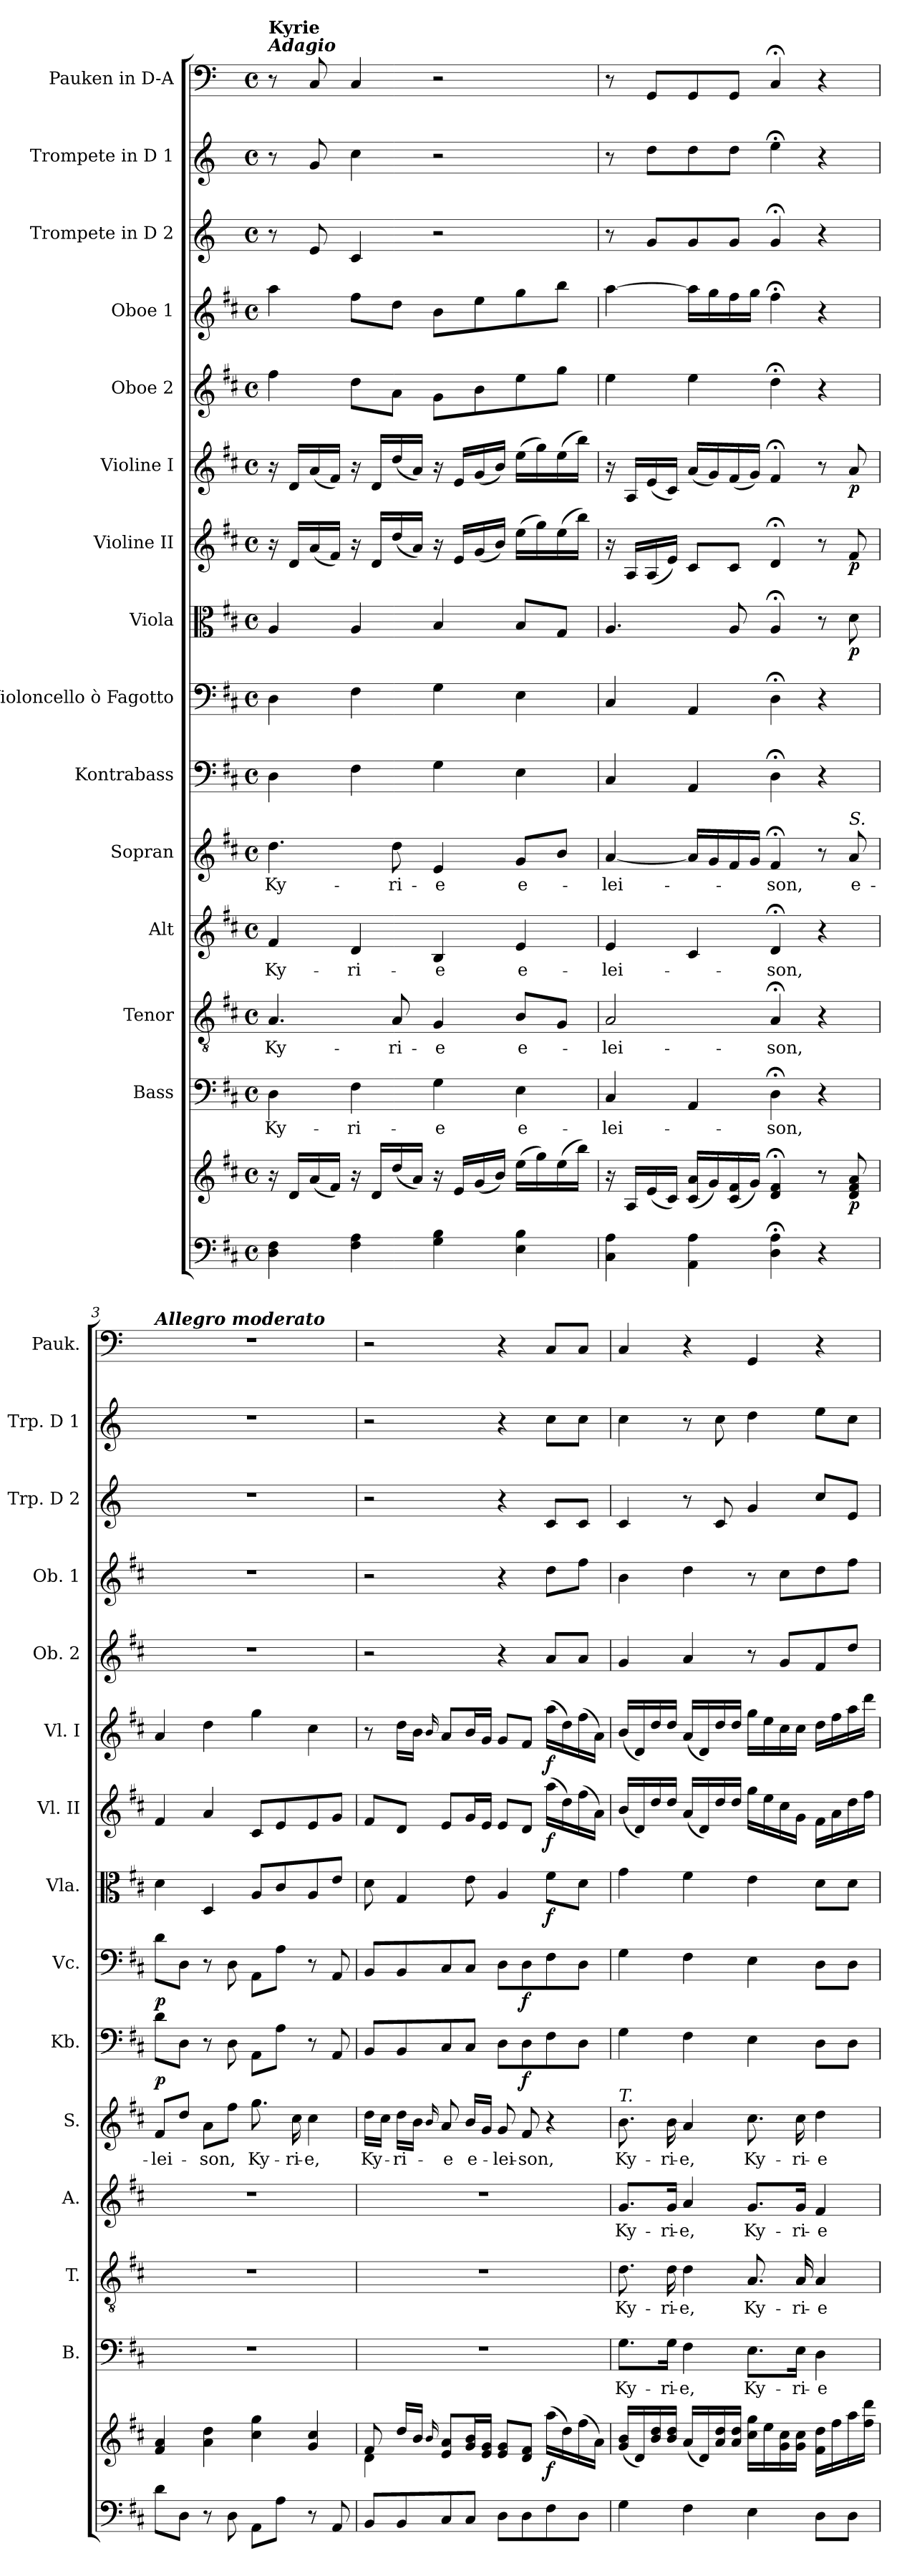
**kern	**kern	**dynam	**kern	**text	**kern	**text	**kern	**text	**kern	**text	**kern	**dynam	**kern	**dynam	**kern	**dynam	**kern	**dynam	**kern	**dynam	**kern	**kern	**kern	**kern	**kern
*part15	*part15	*part15	*part14	*part14	*part13	*part13	*part12	*part12	*part11	*part11	*part10	*part10	*part9	*part9	*part8	*part8	*part7	*part7	*part6	*part6	*part5	*part4	*part3	*part2	*part1
*staff16	*staff15	*staff15/16	*staff14	*staff14	*staff13	*staff13	*staff12	*staff12	*staff11	*staff11	*staff10	*staff10	*staff9	*staff9	*staff8	*staff8	*staff7	*staff7	*staff6	*staff6	*staff5	*staff4	*staff3	*staff2	*staff1
*	*	*	*I"Bass	*	*I"Tenor	*	*I"Alt	*	*I"Sopran	*	*I"Kontrabass	*	*I"Violoncello ò Fagotto	*	*I"Viola	*	*I"Violine II	*	*I"Violine I	*	*I"Oboe 2	*I"Oboe 1	*I"Trompete in D 2	*I"Trompete in D 1	*I"Pauken in D-A
*	*	*	*I'B.	*	*I'T.	*	*I'A.	*	*I'S.	*	*I'Kb.	*	*I'Vc.	*	*I'Vla.	*	*I'Vl. II	*	*I'Vl. I	*	*I'Ob. 2	*I'Ob. 1	*I'Trp. D 2	*I'Trp. D 1	*I'Pauk.
*clefF4	*clefG2	*	*clefF4	*	*clefGv2	*	*clefG2	*	*clefG2	*	*clefF4	*	*clefF4	*	*clefC3	*	*clefG2	*	*clefG2	*	*clefG2	*clefG2	*clefG2	*clefG2	*clefF4
*	*	*	*	*	*	*	*	*	*	*	*ITrd7c12	*	*	*	*	*	*	*	*	*	*	*	*ITrd-1c-2	*ITrd-1c-2	*ITrd-1c-2
*k[f#c#]	*k[f#c#]	*	*k[f#c#]	*	*k[f#c#]	*	*k[f#c#]	*	*k[f#c#]	*	*k[f#c#]	*	*k[f#c#]	*	*k[f#c#]	*	*k[f#c#]	*	*k[f#c#]	*	*k[f#c#]	*k[f#c#]	*k[f#c#]	*k[f#c#]	*k[f#c#]
*D:	*D:	*	*D:	*	*D:	*	*D:	*	*D:	*	*D:	*	*D:	*	*D:	*	*D:	*	*D:	*	*D:	*D:	*D:	*D:	*D:
*M4/4	*M4/4	*	*M4/4	*	*M4/4	*	*M4/4	*	*M4/4	*	*M4/4	*	*M4/4	*	*M4/4	*	*M4/4	*	*M4/4	*	*M4/4	*M4/4	*M4/4	*M4/4	*M4/4
*met(c)	*met(c)	*	*met(c)	*	*met(c)	*	*met(c)	*	*met(c)	*	*met(c)	*	*met(c)	*	*met(c)	*	*met(c)	*	*met(c)	*	*met(c)	*met(c)	*met(c)	*met(c)	*met(c)
=1	=1	=1	=1	=1	=1	=1	=1	=1	=1	=1	=1	=1	=1	=1	=1	=1	=1	=1	=1	=1	=1	=1	=1	=1	=1
!	!	!	!	!	!	!	!	!	!	!	!	!	!	!	!	!	!	!	!	!	!	!	!	!	!LO:TX:a:Bi:t=Adagio
!	!	!	!	!	!	!	!	!	!	!	!	!	!	!	!	!	!	!	!	!	!	!	!	!	!LO:TX:a:B:t=Kyrie
!	!	!	!	!LO:LY:b	!	!LO:LY:b	!	!LO:LY:b	!	!LO:LY:b	!	!	!	!	!	!	!	!	!	!	!	!	!	!	!
4D\ 4F#\	16r	.	4D\	Ky-	4.A/	Ky-	4f#/	Ky-	4.dd\	Ky-	4DD\	.	4D\	.	4A/	.	16r	.	16r	.	4ff#\	4aa\	8r	8r	8r
.	16d/LL	.	.	.	.	.	.	.	.	.	.	.	.	.	.	.	16d/LL	.	16d/LL	.	.	.	.	.	.
.	(<16a/	.	.	.	.	.	.	.	.	.	.	.	.	.	.	.	(<16a/	.	(<16a/	.	.	.	8f#/	8a/	8D/
.	16f#/JJ)	.	.	.	.	.	.	.	.	.	.	.	.	.	.	.	16f#/JJ)	.	16f#/JJ)	.	.	.	.	.	.
!	!	!	!	!LO:LY:b	!	!	!	!LO:LY:b	!	!	!	!	!	!	!	!	!	!	!	!	!	!	!	!	!
4F#\ 4A\	16r	.	4F#\	-ri-	.	.	4d/	-ri-	.	.	4FF#\	.	4F#\	.	4A/	.	16r	.	16r	.	8dd\L	8ff#\L	4d/	4dd\	4D/
.	16d/LL	.	.	.	.	.	.	.	.	.	.	.	.	.	.	.	16d/LL	.	16d/LL	.	.	.	.	.	.
!	!	!	!	!	!	!LO:LY:b	!	!	!	!LO:LY:b	!	!	!	!	!	!	!	!	!	!	!	!	!	!	!
.	(<16dd/	.	.	.	8A/	-ri-	.	.	8dd\	-ri-	.	.	.	.	.	.	(<16dd/	.	(<16dd/	.	8a\J	8dd\J	.	.	.
.	16a/JJ)	.	.	.	.	.	.	.	.	.	.	.	.	.	.	.	16a/JJ)	.	16a/JJ)	.	.	.	.	.	.
!	!	!	!	!LO:LY:b	!	!LO:LY:b	!	!LO:LY:b	!	!LO:LY:b	!	!	!	!	!	!	!	!	!	!	!	!	!	!	!
4G\ 4B\	16r	.	4G\	-e	4G/	-e	4B/	-e	4e/	-e	4GG\	.	4G\	.	4B/	.	16r	.	16r	.	8g\L	8b\L	2r	2r	2r
.	16e/LL	.	.	.	.	.	.	.	.	.	.	.	.	.	.	.	16e/LL	.	16e/LL	.	.	.	.	.	.
.	(<16g/	.	.	.	.	.	.	.	.	.	.	.	.	.	.	.	(<16g/	.	(<16g/	.	8b\	8ee\	.	.	.
.	16b/JJ)	.	.	.	.	.	.	.	.	.	.	.	.	.	.	.	16b/JJ)	.	16b/JJ)	.	.	.	.	.	.
!	!	!	!	!LO:LY:b	!	!LO:LY:b	!	!LO:LY:b	!	!LO:LY:b	!	!	!	!	!	!	!	!	!	!	!	!	!	!	!
4E\ 4B\	(>16ee\LL	.	4E\	e-	8B/L	e-	4e/	e-	8g/L	e-	4EE\	.	4E\	.	8B/L	.	(>16ee\LL	.	(>16ee\LL	.	8ee\	8gg\	.	.	.
.	16gg\)	.	.	.	.	.	.	.	.	.	.	.	.	.	.	.	16gg\)	.	16gg\)	.	.	.	.	.	.
.	(>16ee\	.	.	.	8G/J	.	.	.	8b/J	.	.	.	.	.	8G/J	.	(>16ee\	.	(>16ee\	.	8gg\J	8bb\J	.	.	.
.	16bb\JJ)	.	.	.	.	.	.	.	.	.	.	.	.	.	.	.	16bb\JJ)	.	16bb\JJ)	.	.	.	.	.	.
=2	=2	=2	=2	=2	=2	=2	=2	=2	=2	=2	=2	=2	=2	=2	=2	=2	=2	=2	=2	=2	=2	=2	=2	=2	=2
!	!	!	!	!LO:LY:b	!	!LO:LY:b	!	!LO:LY:b	!	!LO:LY:b	!	!	!	!	!	!	!	!	!	!	!	!	!	!	!
4C#\ 4A\	16r	.	4C#/	-lei-	2A/	-lei-	4e/	-lei-	[4a/	-lei-	4CC#/	.	4C#/	.	4.A/	.	16r	.	16r	.	4ee\	[4aa\	8r	8r	8r
.	16A/LL	.	.	.	.	.	.	.	.	.	.	.	.	.	.	.	16A/LL	.	16A/LL	.	.	.	.	.	.
.	(<16e/	.	.	.	.	.	.	.	.	.	.	.	.	.	.	.	(<16A/	.	(<16e/	.	.	.	8a/L	8ee\L	8AA/L
.	16c#/JJ)	.	.	.	.	.	.	.	.	.	.	.	.	.	.	.	16e/JJ)	.	16c#/JJ)	.	.	.	.	.	.
4AA\ 4A\	(<16c#/ 16a/LL	.	4AA/	.	.	.	4c#/	.	16a/LL]	.	4AAA/	.	4AA/	.	.	.	8c#/L	.	(<16a/LL	.	4ee\	16aa\LL]	8a/	8ee\	8AA/
.	16g/)	.	.	.	.	.	.	.	16g/	.	.	.	.	.	.	.	.	.	16g/)	.	.	16gg\	.	.	.
.	(<16c#/ 16f#/	.	.	.	.	.	.	.	16f#/	.	.	.	.	.	8A/	.	8c#/J	.	(<16f#/	.	.	16ff#\	8a/J	8ee\J	8AA/J
.	16g/JJ)	.	.	.	.	.	.	.	16g/JJ	.	.	.	.	.	.	.	.	.	16g/JJ)	.	.	16gg\JJ	.	.	.
!	!	!	!	!LO:LY:b	!	!LO:LY:b	!	!LO:LY:b	!	!LO:LY:b	!	!	!	!	!	!	!	!	!	!	!	!	!	!	!
4D\;< 4A\;<	4d/;< 4f#/;<	.	4D;<\	-son,	4A;</	-son,	4d;</	-son,	4f#;</	-son,	4DD;<\	.	4D;<\	.	4A;</	.	4d;</	.	4f#;</	.	4dd;<\	4ff#;<\	4a;</	4ff#;<\	4D;</
4r	8r	.	4r	.	4r	.	4r	.	8r	.	4r	.	4r	.	8r	.	8r	.	8r	.	4r	4r	4r	4r	4r
!	!	!	!	!	!	!	!	!	!LO:TX:a:i:t=S.	!	!	!	!	!	!	!	!	!	!	!	!	!	!	!	!
!	!	!LO:DY:b	!	!	!	!	!	!	!	!LO:LY:b	!	!	!	!	!	!LO:DY:b	!	!LO:DY:b	!	!LO:DY:b	!	!	!	!	!
.	8d/ 8f#/ 8a/	p	.	.	.	.	.	.	8a/	e-	.	.	.	.	8d\	p	8f#/	p	8a/	p	.	.	.	.	.
=3	=3	=3	=3	=3	=3	=3	=3	=3	=3	=3	=3	=3	=3	=3	=3	=3	=3	=3	=3	=3	=3	=3	=3	=3	=3
!	!	!	!	!	!	!	!	!	!	!	!	!	!	!	!	!	!	!	!	!	!	!	!	!	!LO:TX:a:Bi:t=Allegro moderato
!	!	!	!	!	!	!	!	!	!	!LO:LY:b	!	!LO:DY:b	!	!LO:DY:b	!	!	!	!	!	!	!	!	!	!	!
8d\L	4f#/ 4a/	.	1r	.	1r	.	1r	.	8f#/L	-lei-	8D\L	p	8d\L	p	4d\	.	4f#/	.	4a/	.	1r	1r	1r	1r	1r
8D\J	.	.	.	.	.	.	.	.	8dd/J	.	8DD\J	.	8D\J	.	.	.	.	.	.	.	.	.	.	.	.
!	!	!	!	!	!	!	!	!	!	!LO:LY:b	!	!	!	!	!	!	!	!	!	!	!	!	!	!	!
8r	4a\ 4dd\	.	.	.	.	.	.	.	8a\L	-son,	8r	.	8r	.	4D/	.	4a/	.	4dd\	.	.	.	.	.	.
8D\	.	.	.	.	.	.	.	.	8ff#\J	.	8DD\	.	8D\	.	.	.	.	.	.	.	.	.	.	.	.
!	!	!	!	!	!	!	!	!	!	!LO:LY:b	!	!	!	!	!	!	!	!	!	!	!	!	!	!	!
8AA\L	4cc#\ 4gg\	.	.	.	.	.	.	.	8.gg\	Ky-	8AAA\L	.	8AA\L	.	8A/L	.	8c#/L	.	4gg\	.	.	.	.	.	.
8A\J	.	.	.	.	.	.	.	.	.	.	8AA\J	.	8A\J	.	8c#/	.	8e/	.	.	.	.	.	.	.	.
!	!	!	!	!	!	!	!	!	!	!LO:LY:b	!	!	!	!	!	!	!	!	!	!	!	!	!	!	!
.	.	.	.	.	.	.	.	.	16cc#\	-ri-	.	.	.	.	.	.	.	.	.	.	.	.	.	.	.
!	!	!	!	!	!	!	!	!	!	!LO:LY:b	!	!	!	!	!	!	!	!	!	!	!	!	!	!	!
8r	4g/ 4cc#/	.	.	.	.	.	.	.	4cc#\	-e,	8r	.	8r	.	8A/	.	8e/	.	4cc#\	.	.	.	.	.	.
8AA/	.	.	.	.	.	.	.	.	.	.	8AAA/	.	8AA/	.	8e/J	.	8g/J	.	.	.	.	.	.	.	.
!!LO:PB:g=z
=4	=4	=4	=4	=4	=4	=4	=4	=4	=4	=4	=4	=4	=4	=4	=4	=4	=4	=4	=4	=4	=4	=4	=4	=4	=4
*	*^	*	*	*	*	*	*	*	*	*	*	*	*	*	*	*	*	*	*	*	*	*	*	*	*
!	!	!	!	!	!	!	!	!	!	!	!LO:LY:b	!	!	!	!	!	!	!	!	!	!	!	!	!	!	!
8BB/L	8f#/	4d\	.	1r	.	1r	.	1r	.	16dd\LL	Ky-	8BBB/L	.	8BB/L	.	8d\	.	8f#/L	.	8r	.	2r	2r	2r	2r	2r
.	.	.	.	.	.	.	.	.	.	16cc#\JJ	.	.	.	.	.	.	.	.	.	.	.	.	.	.	.	.
!	!	!	!	!	!	!	!	!	!	!	!LO:LY:b	!	!	!	!	!	!	!	!	!	!	!	!	!	!	!
8BB/	16dd/LL	.	.	.	.	.	.	.	.	16dd\LL	-ri-	8BBB/	.	8BB/	.	4G/	.	8d/J	.	16dd\LL	.	.	.	.	.	.
.	16b/JJ	.	.	.	.	.	.	.	.	16b\JJ	.	.	.	.	.	.	.	.	.	16b\JJ	.	.	.	.	.	.
.	16qqb/	.	.	.	.	.	.	.	.	16qqb/	.	.	.	.	.	.	.	.	.	16qqb/	.	.	.	.	.	.
!	!	!	!	!	!	!	!	!	!	!	!LO:LY:b	!	!	!	!	!	!	!	!	!	!	!	!	!	!	!
8C#/	8e/ 8a/L	4ryy	.	.	.	.	.	.	.	8a/	-e	8CC#/	.	8C#/	.	.	.	8e/L	.	8a/L	.	.	.	.	.	.
!	!	!	!	!	!	!	!	!	!	!	!LO:LY:b	!	!	!	!	!	!	!	!	!	!	!	!	!	!	!
8C#/J	16g/ 16b/L	.	.	.	.	.	.	.	.	16b/LL	e-	8CC#/J	.	8C#/J	.	8e\	.	16g/L	.	16b/L	.	.	.	.	.	.
.	16e/ 16g/JJ	.	.	.	.	.	.	.	.	16g/JJ	.	.	.	.	.	.	.	16e/JJ	.	16g/JJ	.	.	.	.	.	.
!	!	!	!	!	!	!	!	!	!	!	!LO:LY:b	!	!	!	!	!	!	!	!	!	!	!	!	!	!	!
8D\L	8e/ 8g/L	2ryy	.	.	.	.	.	.	.	8g/	-lei-	8DD\L	.	8D\L	.	4A/	.	8e/L	.	8g/L	.	4r	4r	4r	4r	4r
!	!	!	!	!	!	!	!	!	!	!	!LO:LY:b	!	!LO:DY:b	!	!LO:DY:b	!	!	!	!	!	!	!	!	!	!	!
8D\	8d/ 8f#/J	.	.	.	.	.	.	.	.	8f#/	-son,	8DD\	f	8D\	f	.	.	8d/J	.	8f#/J	.	.	.	.	.	.
!	!	!	!LO:DY:b	!	!	!	!	!	!	!	!	!	!	!	!	!	!LO:DY:b	!	!LO:DY:b	!	!LO:DY:b	!	!	!	!	!
8F#\	(>16aa\LL	.	f	.	.	.	.	.	.	4r	.	8FF#\	.	8F#\	.	8f#\L	f	(>16aa\LL	f	(>16aa\LL	f	8a/L	8dd\L	8d/L	8dd\L	8D/L
.	16dd\)	.	.	.	.	.	.	.	.	.	.	.	.	.	.	.	.	16dd\)	.	16dd\)	.	.	.	.	.	.
8D\J	(>16ff#\	.	.	.	.	.	.	.	.	.	.	8DD\J	.	8D\J	.	8d\J	.	(>16ff#\	.	(>16ff#\	.	8a/J	8ff#\J	8d/J	8dd\J	8D/J
.	16a\JJ)	.	.	.	.	.	.	.	.	.	.	.	.	.	.	.	.	16a\JJ)	.	16a\JJ)	.	.	.	.	.	.
*	*v	*v	*	*	*	*	*	*	*	*	*	*	*	*	*	*	*	*	*	*	*	*	*	*	*	*
=5	=5	=5	=5	=5	=5	=5	=5	=5	=5	=5	=5	=5	=5	=5	=5	=5	=5	=5	=5	=5	=5	=5	=5	=5	=5
!	!	!	!	!	!	!	!	!	!LO:TX:a:i:t=T.	!	!	!	!	!	!	!	!	!	!	!	!	!	!	!	!
!	!	!	!	!LO:LY:b	!	!LO:LY:b	!	!LO:LY:b	!	!LO:LY:b	!	!	!	!	!	!	!	!	!	!	!	!	!	!	!
4G\	(<16g/ 16b/LL	.	8.G\L	Ky-	8.d\	Ky-	8.g/L	Ky-	8.b\	Ky-	4GG\	.	4G\	.	4g\	.	(<16b/LL	.	(<16b/LL	.	4g/	4b\	4d/	4dd\	4D/
.	16d/)	.	.	.	.	.	.	.	.	.	.	.	.	.	.	.	16d/)	.	16d/)	.	.	.	.	.	.
.	16b/ 16dd/	.	.	.	.	.	.	.	.	.	.	.	.	.	.	.	16dd/	.	16dd/	.	.	.	.	.	.
!	!	!	!	!LO:LY:b	!	!LO:LY:b	!	!LO:LY:b	!	!LO:LY:b	!	!	!	!	!	!	!	!	!	!	!	!	!	!	!
.	16b/ 16dd/JJ	.	16G\Jk	-ri-	16d\	-ri-	16g/Jk	-ri-	16b\	-ri-	.	.	.	.	.	.	16dd/JJ	.	16dd/JJ	.	.	.	.	.	.
!	!	!	!	!LO:LY:b	!	!LO:LY:b	!	!LO:LY:b	!	!LO:LY:b	!	!	!	!	!	!	!	!	!	!	!	!	!	!	!
4F#\	(<16a/LL	.	4F#\	-e,	4d\	-e,	4a/	-e,	4a/	-e,	4FF#\	.	4F#\	.	4f#\	.	(<16a/LL	.	(<16a/LL	.	4a/	4dd\	8r	8r	4r
.	16d/)	.	.	.	.	.	.	.	.	.	.	.	.	.	.	.	16d/)	.	16d/)	.	.	.	.	.	.
.	16a/ 16dd/	.	.	.	.	.	.	.	.	.	.	.	.	.	.	.	16dd/	.	16dd/	.	.	.	8d/	8dd\	.
.	16a/ 16dd/JJ	.	.	.	.	.	.	.	.	.	.	.	.	.	.	.	16dd/JJ	.	16dd/JJ	.	.	.	.	.	.
!	!	!	!	!LO:LY:b	!	!LO:LY:b	!	!LO:LY:b	!	!LO:LY:b	!	!	!	!	!	!	!	!	!	!	!	!	!	!	!
4E\	16cc#\ 16gg\LL	.	8.E\L	Ky-	8.A/	Ky-	8.g/L	Ky-	8.cc#\	Ky-	4EE\	.	4E\	.	4e\	.	16gg\LL	.	16gg\LL	.	8r	8r	4a/	4ee\	4AA/
.	16ee\	.	.	.	.	.	.	.	.	.	.	.	.	.	.	.	16ee\	.	16ee\	.	.	.	.	.	.
.	16g\ 16cc#\	.	.	.	.	.	.	.	.	.	.	.	.	.	.	.	16cc#\	.	16cc#\	.	8g/L	8cc#\L	.	.	.
!	!	!	!	!LO:LY:b	!	!LO:LY:b	!	!LO:LY:b	!	!LO:LY:b	!	!	!	!	!	!	!	!	!	!	!	!	!	!	!
.	16g\ 16cc#\JJ	.	16E\Jk	-ri-	16A/	-ri-	16g/Jk	-ri-	16cc#\	-ri-	.	.	.	.	.	.	16g\JJ	.	16cc#\JJ	.	.	.	.	.	.
!	!	!	!	!LO:LY:b	!	!LO:LY:b	!	!LO:LY:b	!	!LO:LY:b	!	!	!	!	!	!	!	!	!	!	!	!	!	!	!
8D\L	16f#\ 16dd\LL	.	4D\	-e	4A/	-e	4f#/	-e	4dd\	-e	8DD\L	.	8D\L	.	8d\L	.	16f#\LL	.	16dd\LL	.	8f#/	8dd\	8dd/L	8ff#\L	4r
.	16ff#\	.	.	.	.	.	.	.	.	.	.	.	.	.	.	.	16a\	.	16ff#\	.	.	.	.	.	.
8D\J	16aa\	.	.	.	.	.	.	.	.	.	8DD\J	.	8D\J	.	8d\J	.	16dd\	.	16aa\	.	8dd/J	8ff#\J	8f#/J	8dd\J	.
.	16ff#\ 16ddd\JJ	.	.	.	.	.	.	.	.	.	.	.	.	.	.	.	16ff#\JJ	.	16ddd\JJ	.	.	.	.	.	.
=	=	=	=	=	=	=	=	=	=	=	=	=	=	=	=	=	=	=	=	=	=	=	=	=	=
*-	*-	*-	*-	*-	*-	*-	*-	*-	*-	*-	*-	*-	*-	*-	*-	*-	*-	*-	*-	*-	*-	*-	*-	*-	*-
